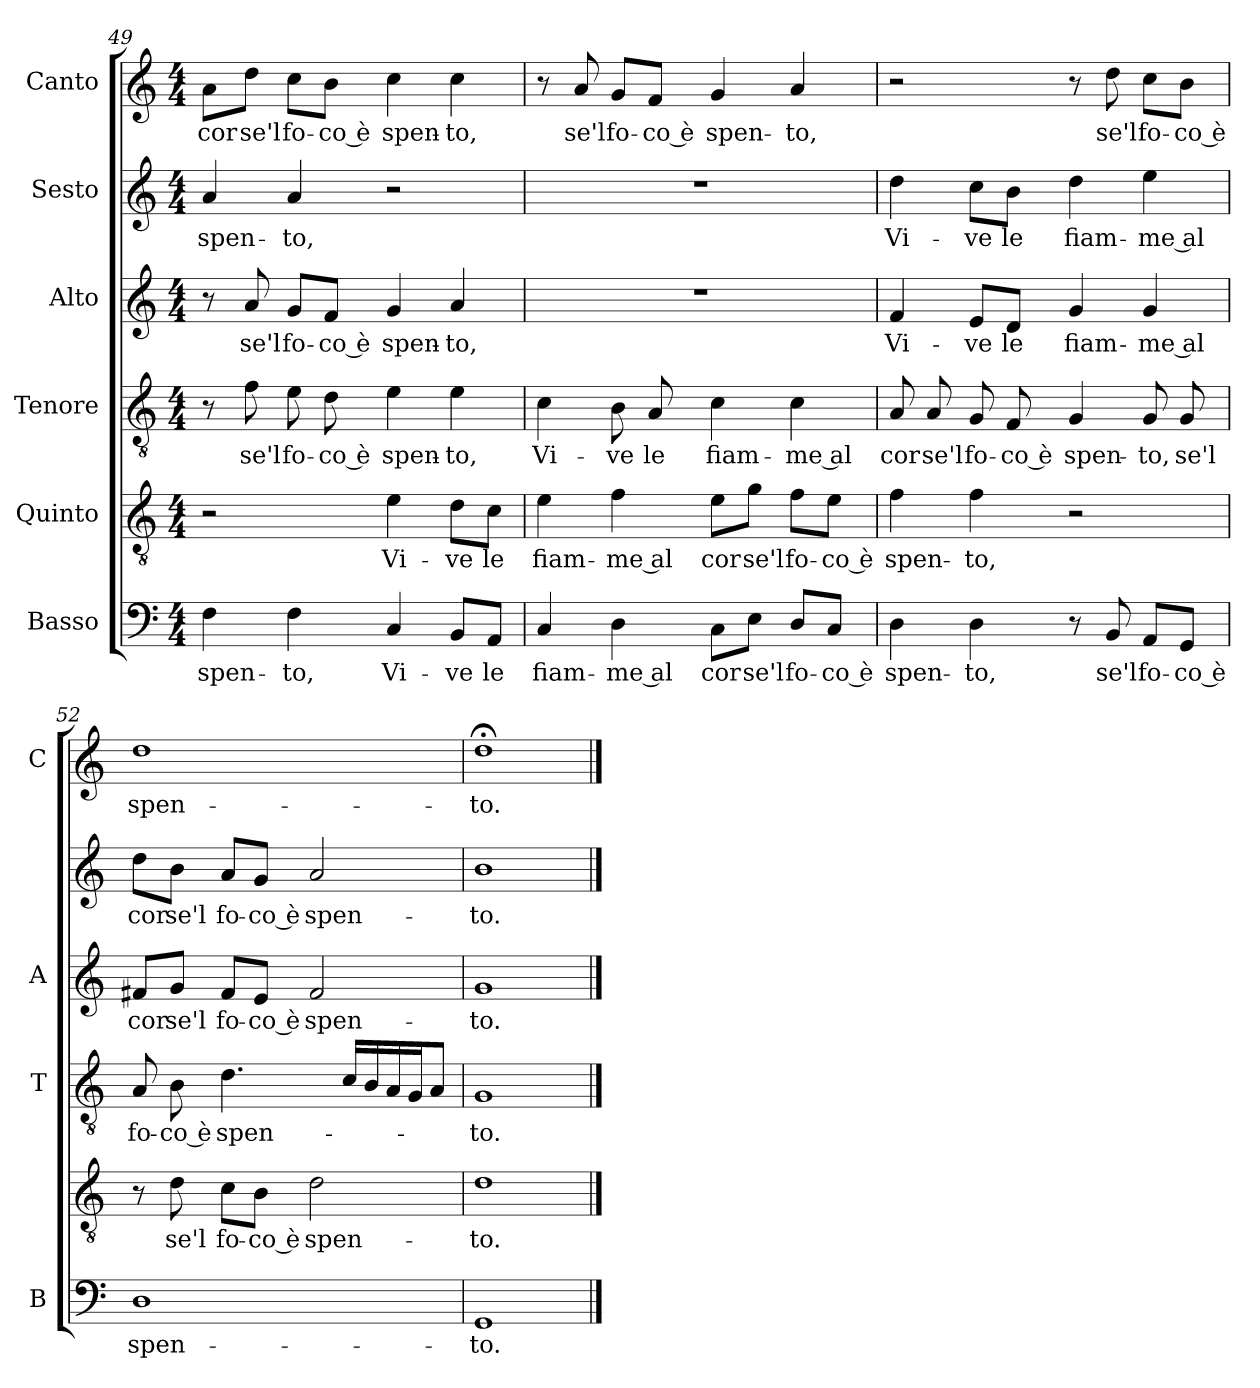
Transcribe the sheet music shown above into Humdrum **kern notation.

**kern	**text	**kern	**text	**kern	**text	**kern	**text	**kern	**text	**kern	**text
*part6	*part6	*part5	*part5	*part4	*part4	*part3	*part3	*part2	*part2	*part1	*part1
*staff6	*staff6	*staff5	*staff5	*staff4	*staff4	*staff3	*staff3	*staff2	*staff2	*staff1	*staff1
*I"Basso	*	*I"Quinto	*	*I"Tenore	*	*I"Alto	*	*I"Sesto	*	*I"Canto	*
*I'B	*	*	*	*I'T	*	*I'A	*	*	*	*I'C	*
*clefF4	*	*clefGv2	*	*clefGv2	*	*clefG2	*	*clefG2	*	*clefG2	*
*k[]	*	*k[]	*	*k[]	*	*k[]	*	*k[]	*	*k[]	*
*C:	*	*C:	*	*C:	*	*C:	*	*C:	*	*C:	*
*M4/4	*	*M4/4	*	*M4/4	*	*M4/4	*	*M4/4	*	*M4/4	*
=49	=49	=49	=49	=49	=49	=49	=49	=49	=49	=49	=49
!	!LO:LY:b	!	!	!	!	!	!	!	!LO:LY:b	!	!LO:LY:b
4F\	spen-	2r	.	8r	.	8r	.	4a/	spen-	8a\L	cor
!	!	!	!	!	!LO:LY:b	!	!LO:LY:b	!	!	!	!LO:LY:b
.	.	.	.	8f\	se'l	8a/	se'l	.	.	8dd\J	se'l
!	!LO:LY:b	!	!	!	!LO:LY:b	!	!LO:LY:b	!	!LO:LY:b	!	!LO:LY:b
4F\	-to,	.	.	8e\	fo-	8g/L	fo-	4a/	-to,	8cc\L	fo-
!	!	!	!	!	!LO:LY:b	!	!LO:LY:b	!	!	!	!LO:LY:b
.	.	.	.	8d\	-co è	8f/J	-co è	.	.	8b\J	-co è
!	!LO:LY:b	!	!LO:LY:b	!	!LO:LY:b	!	!LO:LY:b	!	!	!	!LO:LY:b
4C/	Vi-	4e\	Vi-	4e\	spen-	4g/	spen-	2r	.	4cc\	spen-
!	!LO:LY:b	!	!LO:LY:b	!	!LO:LY:b	!	!LO:LY:b	!	!	!	!LO:LY:b
8BB/L	-ve	8d\L	-ve	4e\	-to,	4a/	-to,	.	.	4cc\	-to,
!	!LO:LY:b	!	!LO:LY:b	!	!	!	!	!	!	!	!
8AA/J	le	8c\J	le	.	.	.	.	.	.	.	.
!!LO:LB:g=z
=50	=50	=50	=50	=50	=50	=50	=50	=50	=50	=50	=50
!	!LO:LY:b	!	!LO:LY:b	!	!LO:LY:b	!	!	!	!	!	!
4C/	fiam-	4e\	fiam-	4c\	Vi-	1r	.	1r	.	8r	.
!	!	!	!	!	!	!	!	!	!	!	!LO:LY:b
.	.	.	.	.	.	.	.	.	.	8a/	se'l
!	!LO:LY:b	!	!LO:LY:b	!	!LO:LY:b	!	!	!	!	!	!LO:LY:b
4D\	-me al	4f\	-me al	8B\	-ve	.	.	.	.	8g/L	fo-
!	!	!	!	!	!LO:LY:b	!	!	!	!	!	!LO:LY:b
.	.	.	.	8A/	le	.	.	.	.	8f/J	-co è
!	!LO:LY:b	!	!LO:LY:b	!	!LO:LY:b	!	!	!	!	!	!LO:LY:b
8C\L	cor	8e\L	cor	4c\	fiam-	.	.	.	.	4g/	spen-
!	!LO:LY:b	!	!LO:LY:b	!	!	!	!	!	!	!	!
8E\J	se'l	8g\J	se'l	.	.	.	.	.	.	.	.
!	!LO:LY:b	!	!LO:LY:b	!	!LO:LY:b	!	!	!	!	!	!LO:LY:b
8D/L	fo-	8f\L	fo-	4c\	-me al	.	.	.	.	4a/	-to,
!	!LO:LY:b	!	!LO:LY:b	!	!	!	!	!	!	!	!
8C/J	-co è	8e\J	-co è	.	.	.	.	.	.	.	.
=51	=51	=51	=51	=51	=51	=51	=51	=51	=51	=51	=51
!	!LO:LY:b	!	!LO:LY:b	!	!LO:LY:b	!	!LO:LY:b	!	!LO:LY:b	!	!
4D\	spen-	4f\	spen-	8A/	cor	4f/	Vi-	4dd\	Vi-	2r	.
!	!	!	!	!	!LO:LY:b	!	!	!	!	!	!
.	.	.	.	8A/	se'l	.	.	.	.	.	.
!	!LO:LY:b	!	!LO:LY:b	!	!LO:LY:b	!	!LO:LY:b	!	!LO:LY:b	!	!
4D\	-to,	4f\	-to,	8G/	fo-	8e/L	-ve	8cc\L	-ve	.	.
!	!	!	!	!	!LO:LY:b	!	!LO:LY:b	!	!LO:LY:b	!	!
.	.	.	.	8F/	-co è	8d/J	le	8b\J	le	.	.
!	!	!	!	!	!LO:LY:b	!	!LO:LY:b	!	!LO:LY:b	!	!
8r	.	2r	.	4G/	spen-	4g/	fiam-	4dd\	fiam-	8r	.
!	!LO:LY:b	!	!	!	!	!	!	!	!	!	!LO:LY:b
8BB/	se'l	.	.	.	.	.	.	.	.	8dd\	se'l
!	!LO:LY:b	!	!	!	!LO:LY:b	!	!LO:LY:b	!	!LO:LY:b	!	!LO:LY:b
8AA/L	fo-	.	.	8G/	-to,	4g/	-me al	4ee\	-me al	8cc\L	fo-
!	!LO:LY:b	!	!	!	!LO:LY:b	!	!	!	!	!	!LO:LY:b
8GG/J	-co è	.	.	8G/	se'l	.	.	.	.	8b\J	-co è
=52	=52	=52	=52	=52	=52	=52	=52	=52	=52	=52	=52
!	!LO:LY:b	!	!	!	!LO:LY:b	!	!LO:LY:b	!	!LO:LY:b	!	!LO:LY:b
1D	spen-	8r	.	8A/	fo-	8f#X/L	cor	8dd\L	cor	1dd	spen-
!	!	!	!LO:LY:b	!	!LO:LY:b	!	!LO:LY:b	!	!LO:LY:b	!	!
.	.	8d\	se'l	8B\	-co è	8g/J	se'l	8b\J	se'l	.	.
!	!	!	!LO:LY:b	!	!LO:LY:b	!	!LO:LY:b	!	!LO:LY:b	!	!
.	.	8c\L	fo-	4.d\	spen-	8f#/L	fo-	8a/L	fo-	.	.
!	!	!	!LO:LY:b	!	!	!	!LO:LY:b	!	!LO:LY:b	!	!
.	.	8B\J	-co è	.	.	8e/J	-co è	8g/J	-co è	.	.
!	!	!	!LO:LY:b	!	!	!	!LO:LY:b	!	!LO:LY:b	!	!
.	.	2d\	spen-	.	.	2f#/	spen-	2a/	spen-	.	.
.	.	.	.	16c/LL	.	.	.	.	.	.	.
.	.	.	.	16B/	.	.	.	.	.	.	.
.	.	.	.	16A/	.	.	.	.	.	.	.
.	.	.	.	16G/J	.	.	.	.	.	.	.
.	.	.	.	8A/J	.	.	.	.	.	.	.
=53	=53	=53	=53	=53	=53	=53	=53	=53	=53	=53	=53
!	!LO:LY:b	!	!LO:LY:b	!	!LO:LY:b	!	!LO:LY:b	!	!LO:LY:b	!	!LO:LY:b
1GG	-to.	1d	-to.	1G	-to.	1g	-to.	1b	-to.	1dd;<	-to.
==	==	==	==	==	==	==	==	==	==	==	==
*-	*-	*-	*-	*-	*-	*-	*-	*-	*-	*-	*-
